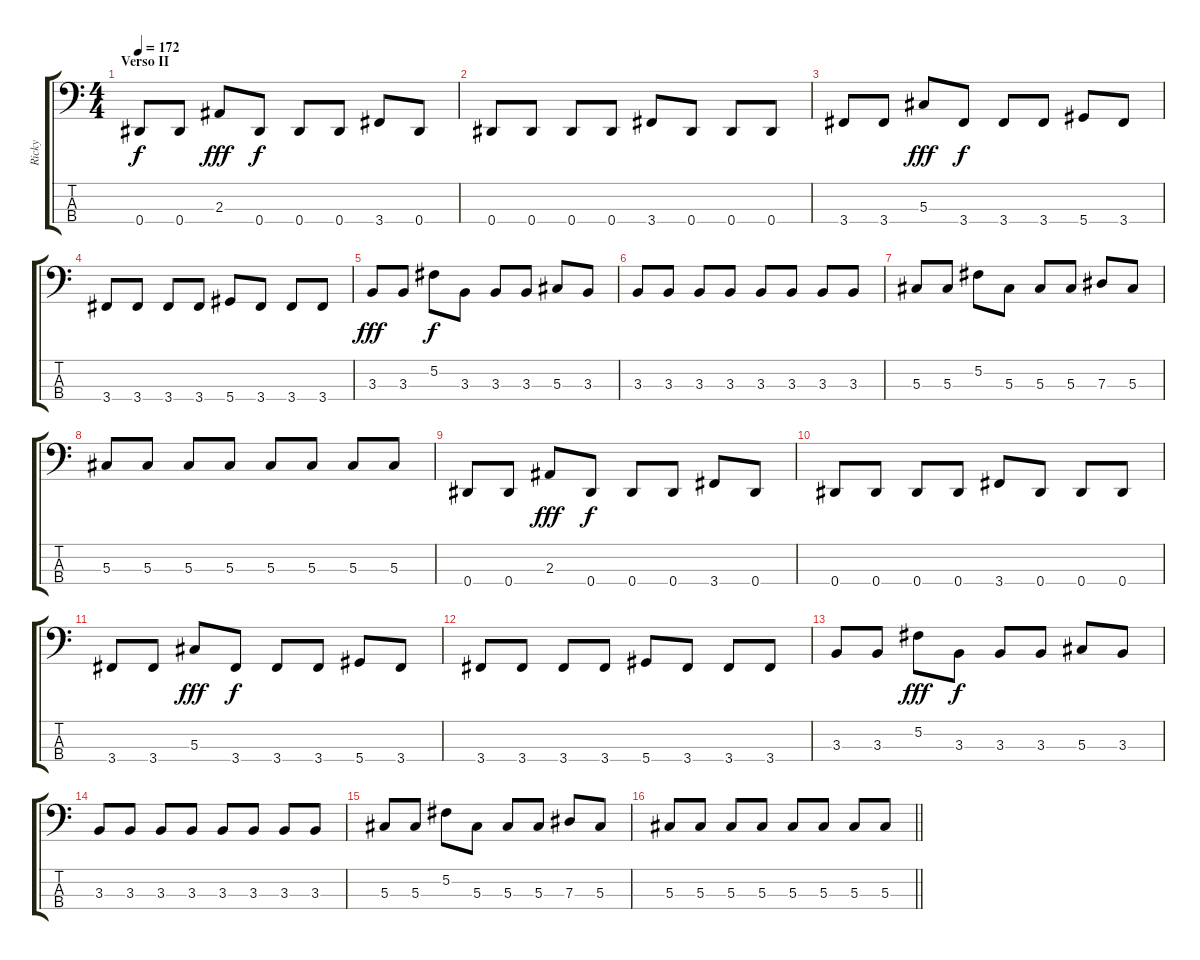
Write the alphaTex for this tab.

\track ("Ricky" "Ricky") {instrument electricbasspick}
\staff {score tabs}
\tuning (Gb2 Db2 Ab1 Eb1) {hide}
\ts (4 4)
\section ("" "Verso II")
\tempo 172
\clef f4
\ks c
0.4.8{dy f volume 14} 0.4.8 2.3.8{dy fff} 0.4.8{dy f} 0.4.8 0.4.8 3.4.8 0.4.8 |
0.4.8 0.4.8 0.4.8 0.4.8 3.4.8 0.4.8 0.4.8 0.4.8 |
3.4.8 3.4.8 5.3.8{dy fff} 3.4.8{dy f} 3.4.8 3.4.8 5.4.8 3.4.8 |
3.4.8 3.4.8 3.4.8 3.4.8 5.4.8 3.4.8 3.4.8 3.4.8 |
3.3.8{dy fff} 3.3.8 5.2.8{dy f} 3.3.8 3.3.8 3.3.8 5.3.8 3.3.8 |
3.3.8 3.3.8 3.3.8 3.3.8 3.3.8 3.3.8 3.3.8 3.3.8 |
5.3.8 5.3.8 5.2.8 5.3.8 5.3.8 5.3.8 7.3.8 5.3.8 |
5.3.8 5.3.8 5.3.8 5.3.8 5.3.8 5.3.8 5.3.8 5.3.8 |
0.4.8 0.4.8 2.3.8{dy fff} 0.4.8{dy f} 0.4.8 0.4.8 3.4.8 0.4.8 |
0.4.8 0.4.8 0.4.8 0.4.8 3.4.8 0.4.8 0.4.8 0.4.8 |
3.4.8 3.4.8 5.3.8{dy fff} 3.4.8{dy f} 3.4.8 3.4.8 5.4.8 3.4.8 |
3.4.8 3.4.8 3.4.8 3.4.8 5.4.8 3.4.8 3.4.8 3.4.8 |
3.3.8 3.3.8 5.2.8{dy fff} 3.3.8{dy f} 3.3.8 3.3.8 5.3.8 3.3.8 |
3.3.8 3.3.8 3.3.8 3.3.8 3.3.8 3.3.8 3.3.8 3.3.8 |
5.3.8 5.3.8 5.2.8 5.3.8 5.3.8 5.3.8 7.3.8 5.3.8 |
\barLineRight lightlight
5.3.8 5.3.8 5.3.8 5.3.8 5.3.8 5.3.8 5.3.8 5.3.8
